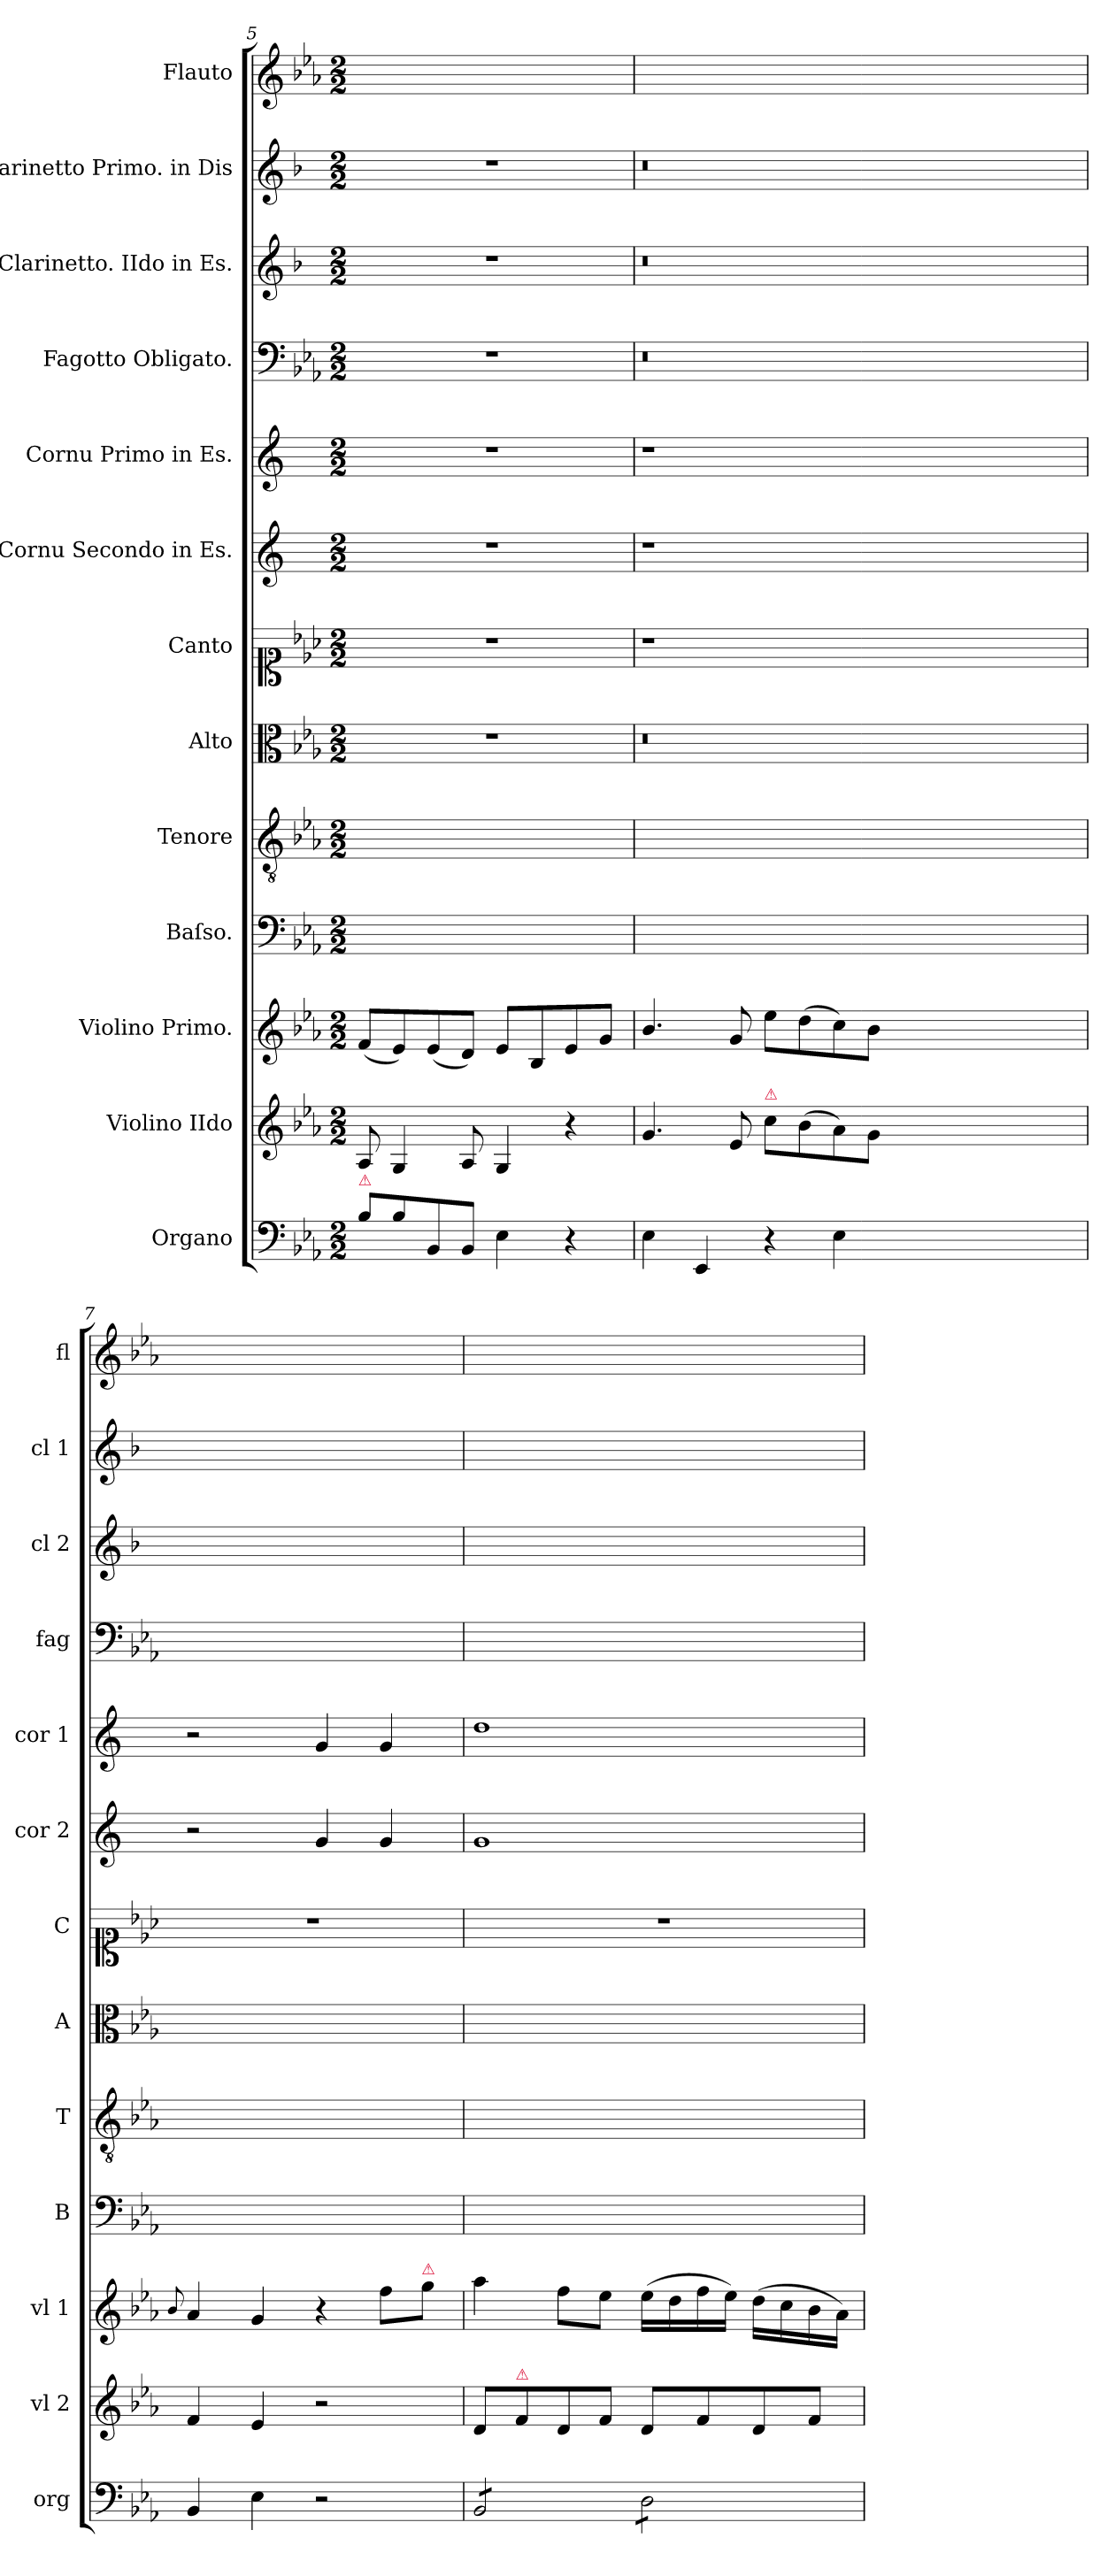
**kern	**kern	**kern	**dynam	**kern	**kern	**kern	**kern	**kern	**kern	**kern	**kern	**kern	**kern
*part13	*part12	*part11	*part11	*part10	*part9	*part8	*part7	*part6	*part5	*part4	*part3	*part2	*part1
*staff13	*staff12	*staff11	*staff11	*staff10	*staff9	*staff8	*staff7	*staff6	*staff5	*staff4	*staff3	*staff2	*staff1
*I"Organo	*I"Violino IIdo	*I"Violino Primo.	*	*I"Baſso.	*I"Tenore	*I"Alto	*I"Canto	*I"Cornu Secondo in Es.	*I"Cornu Primo in Es.	*I"Fagotto Obligato.	*I"Clarinetto. IIdo in Es.	*I"Clarinetto Primo. in Dis	*I"Flauto
*I'org	*I'vl 2	*I'vl 1	*	*I'B	*I'T	*I'A	*I'C	*I'cor 2	*I'cor 1	*I'fag	*I'cl 2	*I'cl 1	*I'fl
*clefF4	*clefG2	*clefG2	*	*clefF4	*clefGv2	*clefC3	*clefC1	*clefG2	*clefG2	*clefF4	*clefG2	*clefG2	*clefG2
*	*	*	*	*	*	*	*	*ITrd5c9	*ITrd5c9	*	*ITrd1c2	*ITrd1c2	*
*k[b-e-a-]	*k[b-e-a-]	*k[b-e-a-]	*	*k[b-e-a-]	*k[b-e-a-]	*k[b-e-a-]	*k[b-e-a-]	*k[b-e-a-]	*k[b-e-a-]	*k[b-e-a-]	*k[b-e-a-]	*k[b-e-a-]	*k[b-e-a-]
*E-:	*E-:	*E-:	*	*E-:	*E-:	*E-:	*E-:	*E-:	*E-:	*E-:	*E-:	*E-:	*E-:
*M2/2	*M2/2	*M2/2	*	*M2/2	*M2/2	*M2/2	*M2/2	*M2/2	*M2/2	*M2/2	*M2/2	*M2/2	*M2/2
=5	=5	=5	=5	=5	=5	=5	=5	=5	=5	=5	=5	=5	=5
!LO:TX:a:color=crimson:t=⚠	!	!	!	!	!	!	!	!	!	!	!	!	!
8B-\L	8A-/	(8f/L	.	1ryy	1ryy	1r	1r	1r	1r	1r	1r	1r	1ryy
8B-\	4G/	8e-/)	.	.	.	.	.	.	.	.	.	.	.
8BB-/	.	(8e-/	.	.	.	.	.	.	.	.	.	.	.
8BB-/J	8A-/	8d/J)	.	.	.	.	.	.	.	.	.	.	.
4E-\	4G/	8e-/L	.	.	.	.	.	.	.	.	.	.	.
.	.	8B-/	.	.	.	.	.	.	.	.	.	.	.
4r	4r	8e-/	.	.	.	.	.	.	.	.	.	.	.
.	.	8g/J	.	.	.	.	.	.	.	.	.	.	.
=6	=6	=6	=6	=6	=6	=6	=6	=6	=6	=6	=6	=6	=6
4E-\	4.g/	4.b-/	.	1ryy	1ryy	0.r	1r	1r	1r	0.r	0.r	0.r	1ryy
4EE-/	.	.	.	.	.	.	.	.	.	.	.	.	.
.	8e-/	8g/	.	.	.	.	.	.	.	.	.	.	.
!	!LO:TX:a:color=crimson:t=⚠	!	!	!	!	!	!	!	!	!	!	!	!
4r	8cc\L	8ee-\L	.	.	.	.	.	.	.	.	.	.	.
.	(8b-\	(8dd\	.	.	.	.	.	.	.	.	.	.	.
4E-\	8a-\)	8cc\)	.	.	.	.	.	.	.	.	.	.	.
.	8g\J	8b-\J	.	.	.	.	.	.	.	.	.	.	.
0ryy	0ryy	0ryy	.	0ryy	0ryy	.	0ryy	0ryy	0ryy	.	.	.	0ryy
=7	=7	=7	=7	=7	=7	=7	=7	=7	=7	=7	=7	=7	=7
.	.	8qqb-/	.	.	.	.	.	.	.	.	.	.	.
4BB-/	4f/	4a-/	.	1ryy	1ryy	1ryy	1r	2r	2r	1ryy	1ryy	1ryy	1ryy
4E-\	4e-/	4g/	.	.	.	.	.	.	.	.	.	.	.
2r	2r	4r	.	.	.	.	.	4B-/	4B-/	.	.	.	.
.	.	8ff\L	.	.	.	.	.	4B-/	4B-/	.	.	.	.
!	!	!LO:TX:a:color=crimson:t=⚠	!	!	!	!	!	!	!	!	!	!	!
!	!	!	!LO:DY:b	!	!	!	!	!	!	!	!	!	!
.	.	8gg\J	for	.	.	.	.	.	.	.	.	.	.
=8	=8	=8	=8	=8	=8	=8	=8	=8	=8	=8	=8	=8	=8
*tremolo	*	*	*	*	*	*	*	*	*	*	*	*	*
8BB-/L	8d/L	4aa-\	.	1ryy	1ryy	1ryy	1r	1B-	1f	1ryy	1ryy	1ryy	1ryy
!	!LO:TX:a:color=crimson:t=⚠	!	!	!	!	!	!	!	!	!	!	!	!
8BB-/	8f/	.	.	.	.	.	.	.	.	.	.	.	.
8BB-/	8d/	8ff\L	.	.	.	.	.	.	.	.	.	.	.
8BB-/J	8f/J	8ee-\J	.	.	.	.	.	.	.	.	.	.	.
8D\L	8d/L	(16ee-\LL	.	.	.	.	.	.	.	.	.	.	.
.	.	16dd\	.	.	.	.	.	.	.	.	.	.	.
8D\	8f/	16ff\	.	.	.	.	.	.	.	.	.	.	.
.	.	16ee-\JJ)	.	.	.	.	.	.	.	.	.	.	.
8D\	8d/	(16dd\LL	.	.	.	.	.	.	.	.	.	.	.
.	.	16cc\	.	.	.	.	.	.	.	.	.	.	.
8D\J	8f/J	16b-\	.	.	.	.	.	.	.	.	.	.	.
*Xtremolo	*	*	*	*	*	*	*	*	*	*	*	*	*
.	.	16a-\JJ)	.	.	.	.	.	.	.	.	.	.	.
=	=	=	=	=	=	=	=	=	=	=	=	=	=
*-	*-	*-	*-	*-	*-	*-	*-	*-	*-	*-	*-	*-	*-
